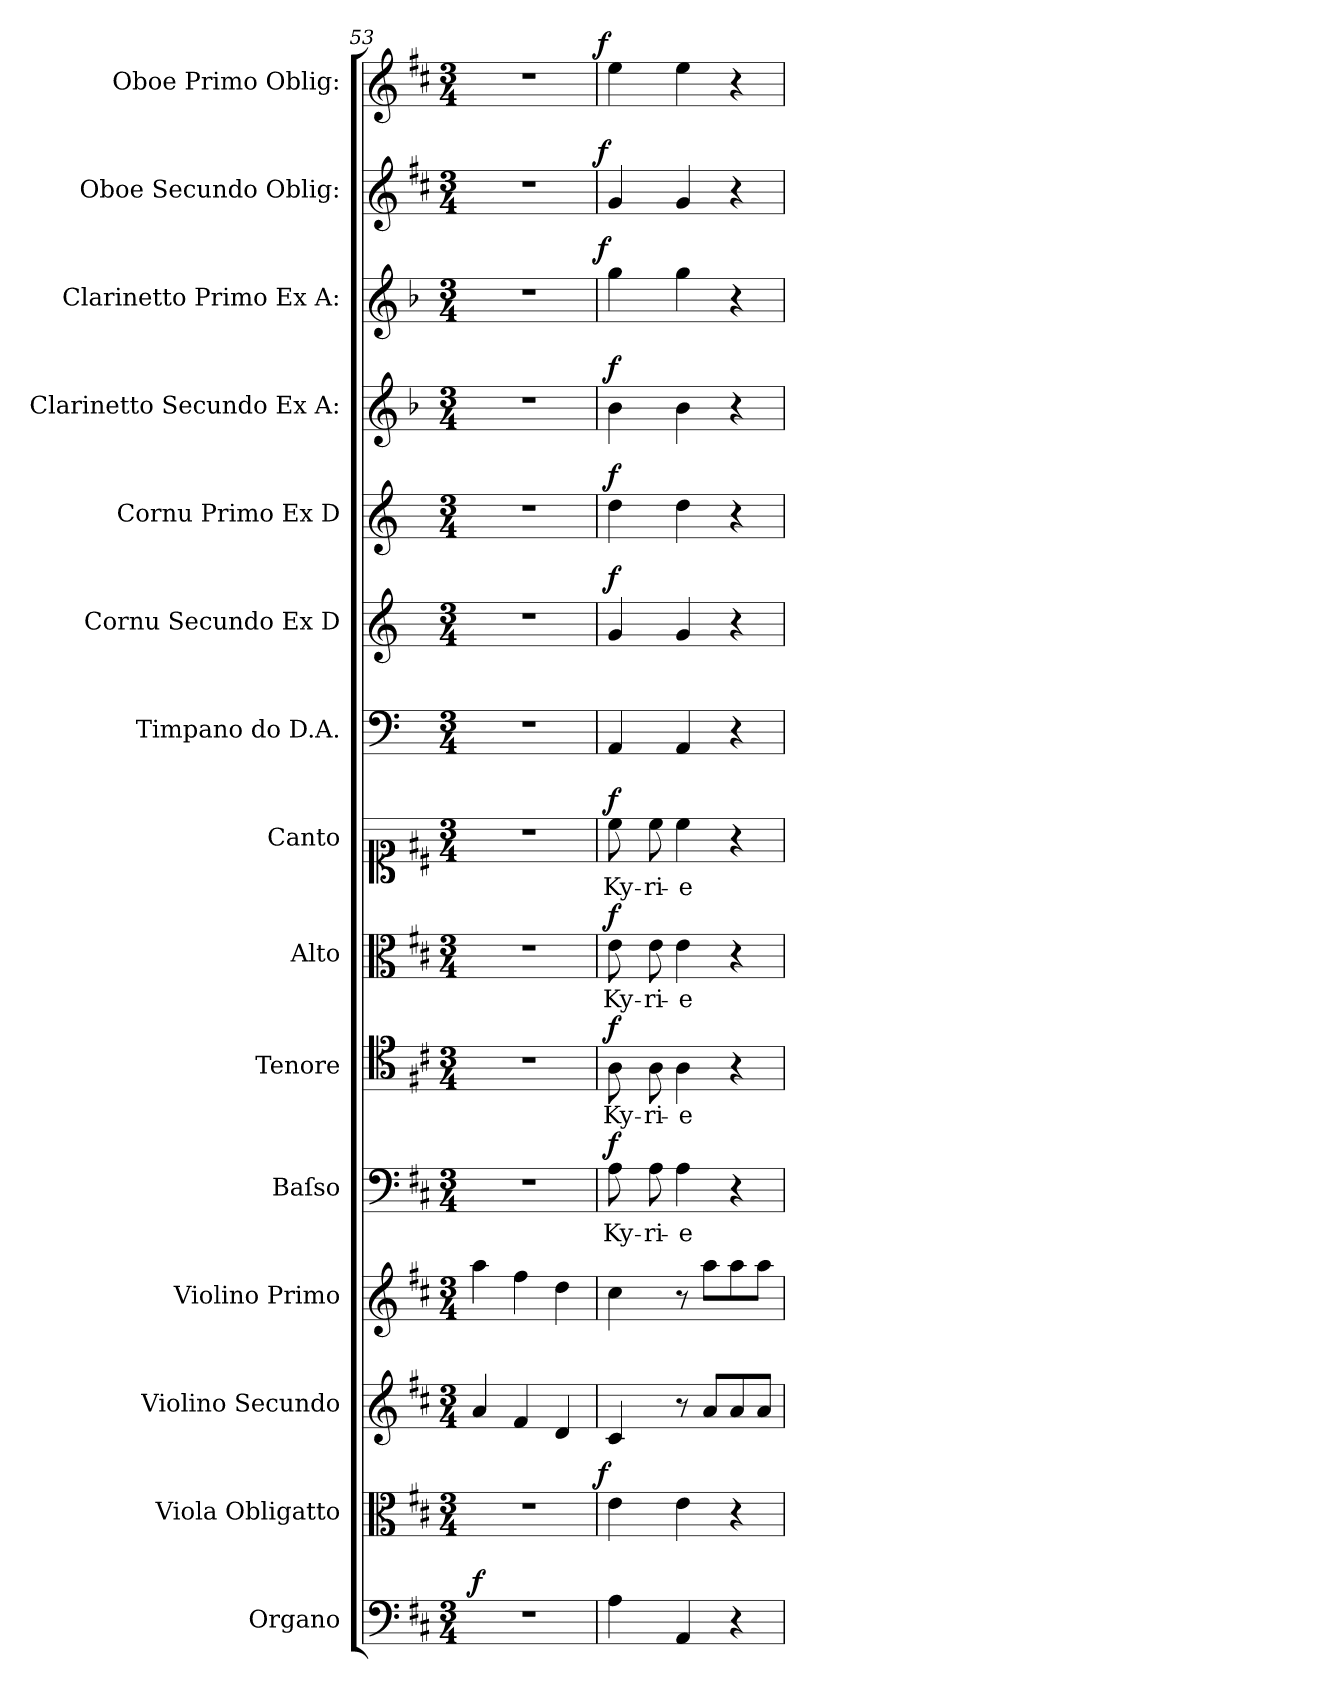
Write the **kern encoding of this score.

**kern	**dynam	**kern	**dynam	**kern	**kern	**kern	**text	**dynam	**kern	**text	**dynam	**kern	**text	**dynam	**kern	**text	**dynam	**kern	**dynam	**kern	**dynam	**kern	**dynam	**kern	**dynam	**kern	**dynam	**kern	**dynam	**kern	**dynam
*part15	*part15	*part14	*part14	*part13	*part12	*part11	*part11	*part11	*part10	*part10	*part10	*part9	*part9	*part9	*part8	*part8	*part8	*part7	*part7	*part6	*part6	*part5	*part5	*part4	*part4	*part3	*part3	*part2	*part2	*part1	*part1
*staff15	*staff15	*staff14	*staff14	*staff13	*staff12	*staff11	*staff11	*staff11	*staff10	*staff10	*staff10	*staff9	*staff9	*staff9	*staff8	*staff8	*staff8	*staff7	*staff7	*staff6	*staff6	*staff5	*staff5	*staff4	*staff4	*staff3	*staff3	*staff2	*staff2	*staff1	*staff1
*I"Organo	*	*I"Viola Obligatto	*	*I"Violino Secundo	*I"Violino Primo	*I"Baſso	*	*	*I"Tenore	*	*	*I"Alto	*	*	*I"Canto	*	*	*I"Timpano do D.A.	*	*I"Cornu Secundo Ex D	*	*I"Cornu Primo Ex D	*	*I"Clarinetto Secundo Ex A:	*	*I"Clarinetto Primo Ex A:	*	*I"Oboe Secundo Oblig:	*	*I"Oboe Primo Oblig:	*
*I'org	*	*I'vla obl	*	*I'vl 2	*I'vl 1	*I'B	*	*	*I'T	*	*	*I'A	*	*	*	*	*	*I'timp	*	*	*	*	*	*I'cl 2 in A	*	*I'cl 1 in A	*	*I'ob 2	*	*I'ob 1	*
*clefF4	*	*clefC3	*	*clefG2	*clefG2	*clefF4	*	*	*clefC4	*	*	*clefC3	*	*	*clefC1	*	*	*clefF4	*	*clefG2	*	*clefG2	*	*clefG2	*	*clefG2	*	*clefG2	*	*clefG2	*
*	*	*	*	*	*	*	*	*	*	*	*	*	*	*	*	*	*	*	*	*ITrd-1c-2	*	*ITrd-1c-2	*	*ITrd2c3	*	*ITrd2c3	*	*	*	*	*
*k[f#c#]	*	*k[f#c#]	*	*k[f#c#]	*k[f#c#]	*k[f#c#]	*	*	*k[f#c#]	*	*	*k[f#c#]	*	*	*k[f#c#]	*	*	*k[]	*	*k[f#c#]	*	*k[f#c#]	*	*k[f#c#]	*	*k[f#c#]	*	*k[f#c#]	*	*k[f#c#]	*
*M3/4	*	*M3/4	*	*M3/4	*M3/4	*M3/4	*	*	*M3/4	*	*	*M3/4	*	*	*M3/4	*	*	*M3/4	*	*M3/4	*	*M3/4	*	*M3/4	*	*M3/4	*	*M3/4	*	*M3/4	*
=53	=53	=53	=53	=53	=53	=53	=53	=53	=53	=53	=53	=53	=53	=53	=53	=53	=53	=53	=53	=53	=53	=53	=53	=53	=53	=53	=53	=53	=53	=53	=53
!	!LO:DY:a	!	!	!	!	!	!	!	!	!	!	!	!	!	!	!	!	!	!	!	!	!	!	!	!	!	!	!	!	!	!
2.r	f	2.r	.	4a/	4aa\	2.r	.	.	2.r	.	.	2.r	.	.	2.r	.	.	2.r	.	2.r	.	2.r	.	2.r	.	2.r	.	2.r	.	2.r	.
.	.	.	.	4f#/	4ff#\	.	.	.	.	.	.	.	.	.	.	.	.	.	.	.	.	.	.	.	.	.	.	.	.	.	.
.	.	.	.	4d/	4dd\	.	.	.	.	.	.	.	.	.	.	.	.	.	.	.	.	.	.	.	.	.	.	.	.	.	.
=54	=54	=54	=54	=54	=54	=54	=54	=54	=54	=54	=54	=54	=54	=54	=54	=54	=54	=54	=54	=54	=54	=54	=54	=54	=54	=54	=54	=54	=54	=54	=54
!	!	!	!LO:DY:a:rj	!	!	!	!	!LO:DY:a	!	!	!LO:DY:a	!	!	!LO:DY:a	!	!	!LO:DY:a	!	!LO:DY:rj	!	!LO:DY:a	!	!LO:DY:a	!	!LO:DY:a	!	!LO:DY:a:rj	!	!LO:DY:a:rj	!	!LO:DY:a:rj
4A\	.	4e\	f	4c#/	4cc#\	8A\	Ky-	f	8A\	Ky-	f	8e\	Ky-	f	8cc#\	Ky-	f	4AA/	f&colon;	4a/	f	4ee\	f	4g\	f	4ee\	f	4g/	f	4ee\	f
.	.	.	.	.	.	8A\	-ri-	.	8A\	-ri-	.	8e\	-ri-	.	8cc#\	-ri-	.	.	.	.	.	.	.	.	.	.	.	.	.	.	.
4AA/	.	4e\	.	8r	8r	4A\	-e	.	4A\	-e	.	4e\	-e	.	4cc#\	-e	.	4AA/	.	4a/	.	4ee\	.	4g\	.	4ee\	.	4g/	.	4ee\	.
.	.	.	.	8a/L	8aa\L	.	.	.	.	.	.	.	.	.	.	.	.	.	.	.	.	.	.	.	.	.	.	.	.	.	.
4r	.	4r	.	8a/	8aa\	4r	.	.	4r	.	.	4r	.	.	4r	.	.	4r	.	4r	.	4r	.	4r	.	4r	.	4r	.	4r	.
.	.	.	.	8a/J	8aa\J	.	.	.	.	.	.	.	.	.	.	.	.	.	.	.	.	.	.	.	.	.	.	.	.	.	.
=	=	=	=	=	=	=	=	=	=	=	=	=	=	=	=	=	=	=	=	=	=	=	=	=	=	=	=	=	=	=	=
*-	*-	*-	*-	*-	*-	*-	*-	*-	*-	*-	*-	*-	*-	*-	*-	*-	*-	*-	*-	*-	*-	*-	*-	*-	*-	*-	*-	*-	*-	*-	*-
